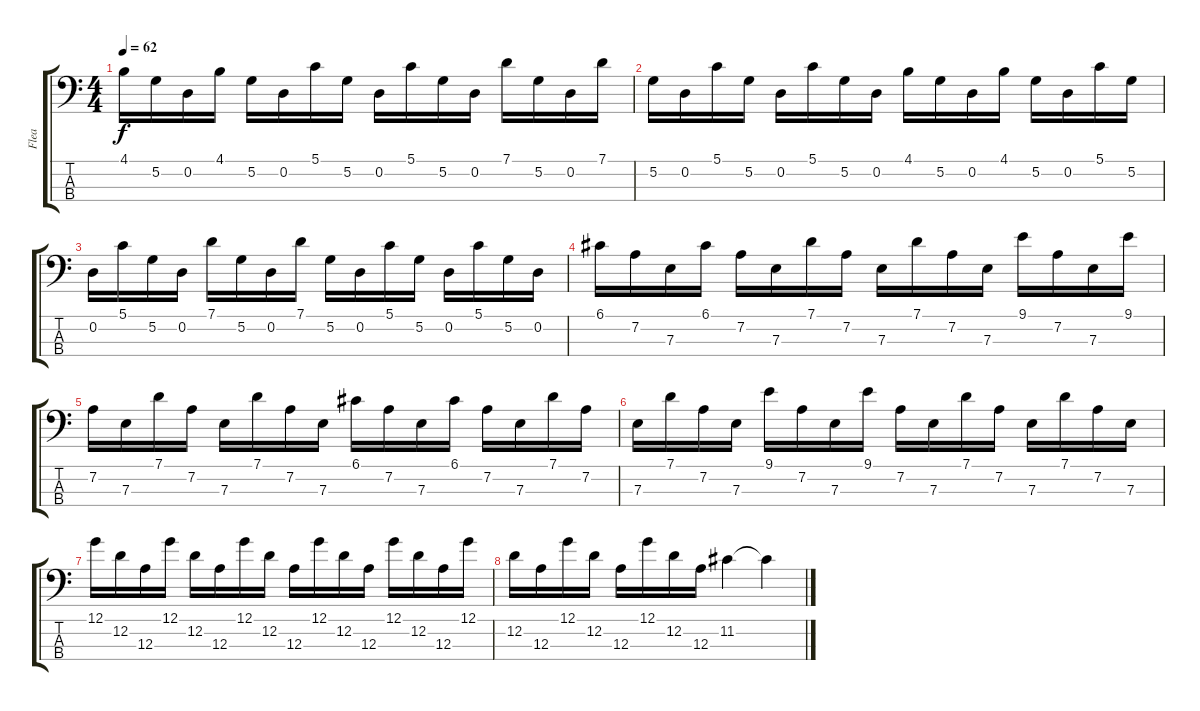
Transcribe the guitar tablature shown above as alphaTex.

\track ("Flea" "Flea") {instrument electricbassfinger}
\staff {score tabs}
\tuning (G2 D2 A1 E1) {hide}
\ts (4 4)
\tempo 62
\clef f4
\ks c
4.1.16{dy f instrument electricbassfinger} 5.2.16 0.2.16 4.1.16 5.2.16 0.2.16 5.1.16 5.2.16 0.2.16 5.1.16 5.2.16 0.2.16 7.1.16 5.2.16 0.2.16 7.1.16 |
5.2.16 0.2.16 5.1.16 5.2.16 0.2.16 5.1.16 5.2.16 0.2.16 4.1.16 5.2.16 0.2.16 4.1.16 5.2.16 0.2.16 5.1.16 5.2.16 |
0.2.16 5.1.16 5.2.16 0.2.16 7.1.16 5.2.16 0.2.16 7.1.16 5.2.16 0.2.16 5.1.16 5.2.16 0.2.16 5.1.16 5.2.16 0.2.16 |
6.1.16 7.2.16 7.3.16 6.1.16 7.2.16 7.3.16 7.1.16 7.2.16 7.3.16 7.1.16 7.2.16 7.3.16 9.1.16 7.2.16 7.3.16 9.1.16 |
7.2.16 7.3.16 7.1.16 7.2.16 7.3.16 7.1.16 7.2.16 7.3.16 6.1.16 7.2.16 7.3.16 6.1.16 7.2.16 7.3.16 7.1.16 7.2.16 |
7.3.16 7.1.16 7.2.16 7.3.16 9.1.16 7.2.16 7.3.16 9.1.16 7.2.16 7.3.16 7.1.16 7.2.16 7.3.16 7.1.16 7.2.16 7.3.16 |
12.1.16 12.2.16 12.3.16 12.1.16 12.2.16 12.3.16 12.1.16 12.2.16 12.3.16 12.1.16 12.2.16 12.3.16 12.1.16 12.2.16 12.3.16 12.1.16 |
12.2.16 12.3.16 12.1.16 12.2.16 12.3.16 12.1.16 12.2.16 12.3.16 11.2.4 11.2{t}.4
